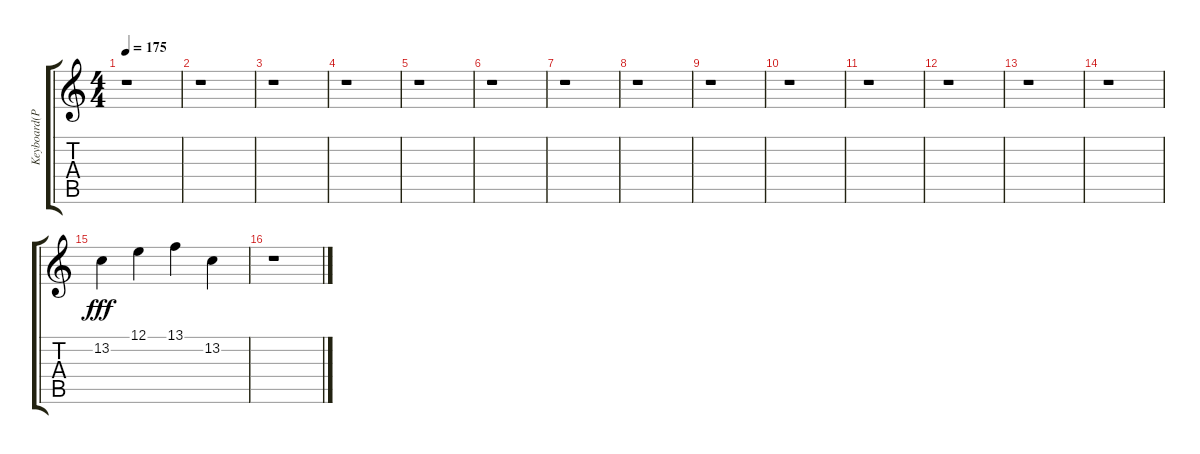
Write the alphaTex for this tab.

\track ("Keyboard(Piano)" "Keyboard(P") {instrument acousticgrandpiano}
\staff {score tabs}
\tuning (E4 B3 G3 D3 A2 E2) {hide}
\ts (4 4)
\tempo 175
\clef g2
\ks c
r.1{dy fff} |
r.1 |
r.1 |
r.1 |
r.1 |
r.1 |
r.1 |
r.1 |
r.1 |
r.1 |
r.1 |
r.1 |
r.1 |
r.1 |
13.2.4 12.1.4 13.1.4 13.2.4 |
r.1
